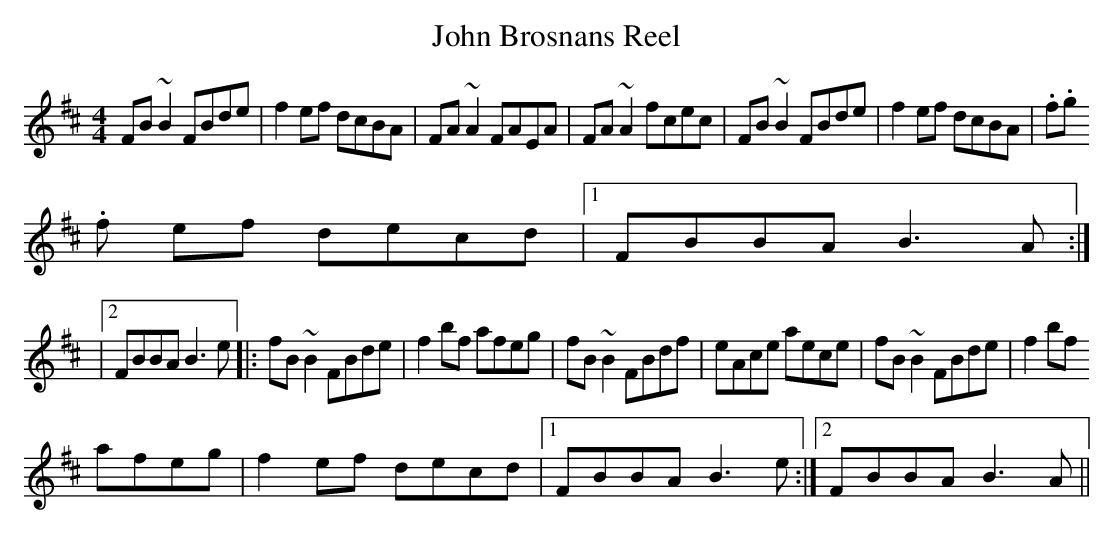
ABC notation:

X:1
T:John Brosnans Reel
M:4/4
L:1/8
K:Bm
FB~B2FBde|f2ef dcBA| FA ~A2 FAEA| FA~A2fcec|FB~B2 FBde|f2 ef dcBA|(3.f.g
.f ef decd|1FBBA B3A:|
|2FBBA B3e|:fB~B2 FBde|f2 bf afeg|fB ~B2 FBdf|eAce aece|fB~B2 FBde|f2 bf
afeg|f2 ef decd|1FBBA B3e:|2FBBA B3A||
